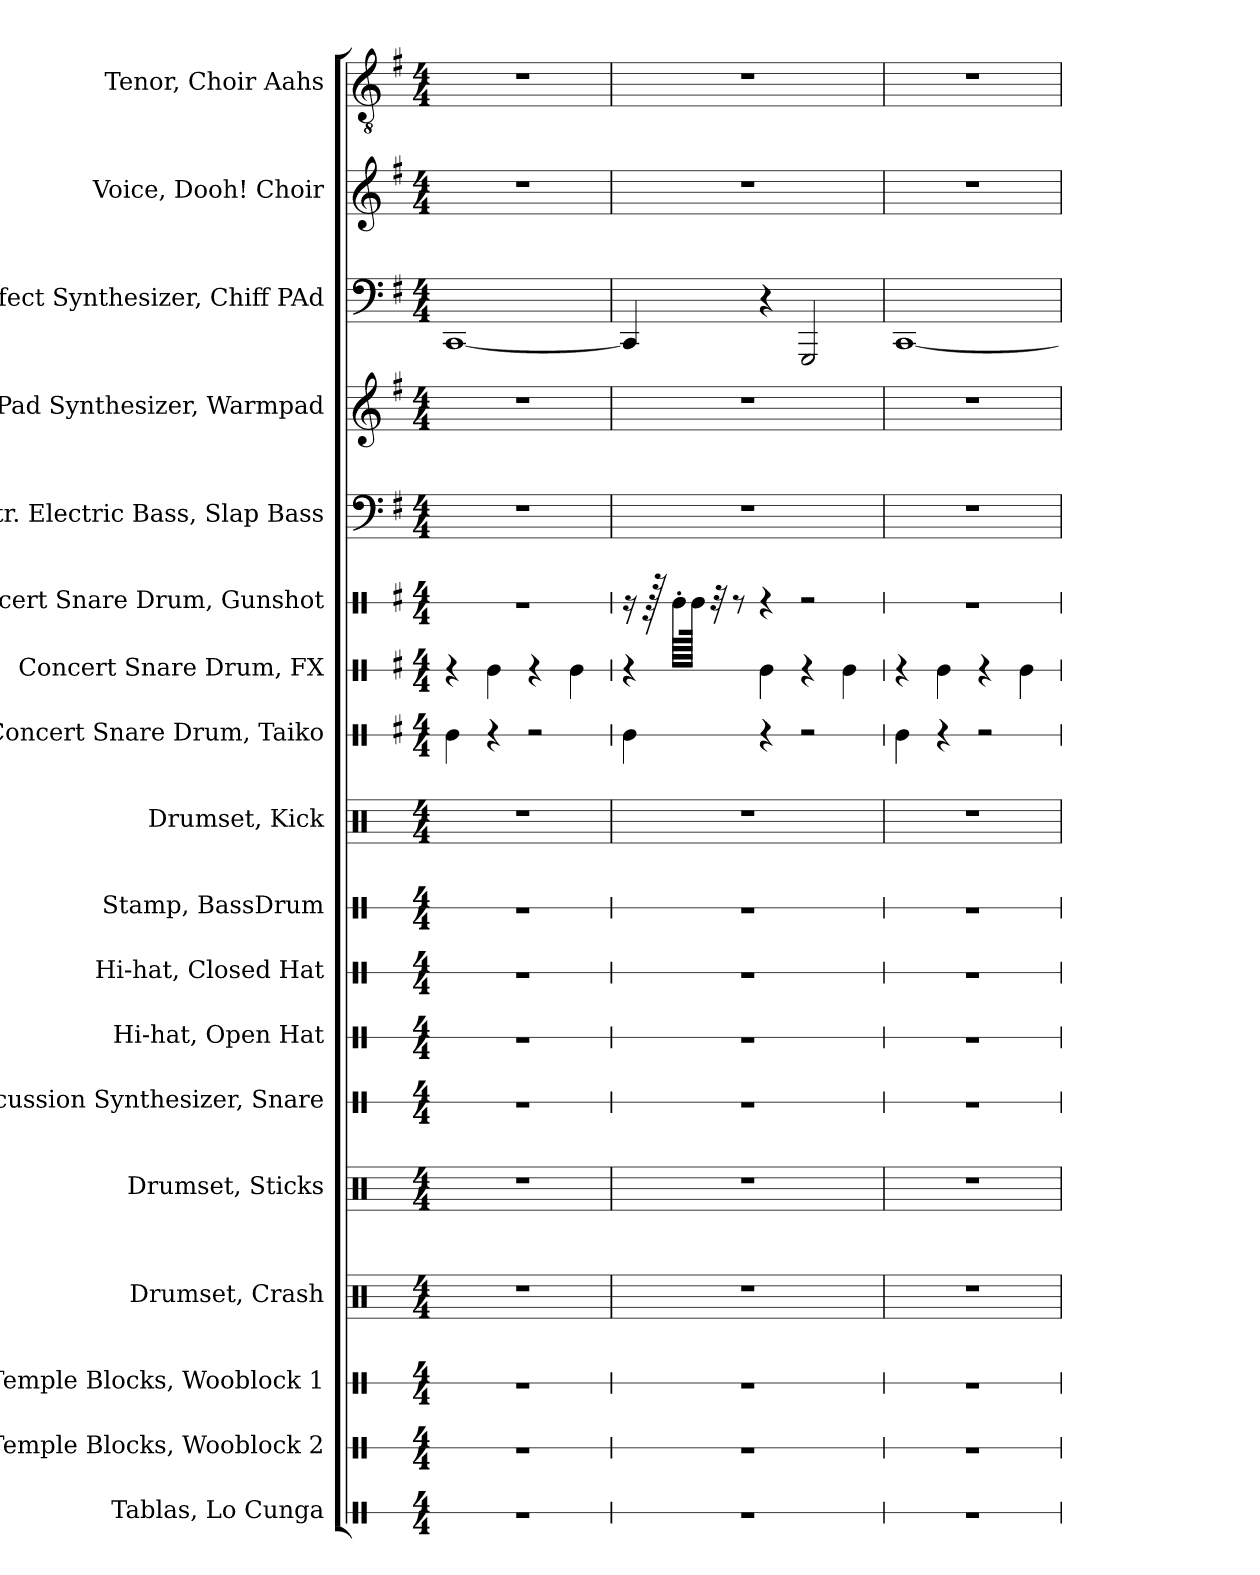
**kern	**kern	**kern	**kern	**kern	**kern	**kern	**kern	**kern	**kern	**kern	**kern	**kern	**kern	**kern	**kern	**kern	**kern
*part18	*part17	*part16	*part15	*part14	*part13	*part12	*part11	*part10	*part9	*part8	*part7	*part6	*part5	*part4	*part3	*part2	*part1
*staff18	*staff17	*staff16	*staff15	*staff14	*staff13	*staff12	*staff11	*staff10	*staff9	*staff8	*staff7	*staff6	*staff5	*staff4	*staff3	*staff2	*staff1
*I"Tablas, Lo Cunga	*I"Temple Blocks, Wooblock 2	*I"Temple Blocks, Wooblock 1	*I"Drumset, Crash	*I"Drumset, Sticks	*I"Percussion Synthesizer, Snare	*I"Hi-hat, Open Hat	*I"Hi-hat, Closed Hat	*I"Stamp, BassDrum	*I"Drumset, Kick	*I"Concert Snare Drum, Taiko	*I"Concert Snare Drum, FX	*I"Concert Snare Drum, Gunshot	*I"5-str. Electric Bass, Slap Bass	*I"Pad Synthesizer, Warmpad	*I"Effect Synthesizer, Chiff PAd	*I"Voice, Dooh! Choir	*I"Tenor, Choir Aahs
*I'Tbs.	*I'Tmp. Bl.	*I'Tmp. Bl.	*I'D. Set	*I'D. Set	*I'Perc. Syn.	*I'Hi-hat	*I'Hi-hat	*I'Sta.	*I'D. Set	*I'Con. Sn.	*I'Con. Sn.	*I'Con. Sn.	*I'El. B.	*I'Synth.	*I'Synth.	*I'Vo.	*I'T.
*stria1	*stria1	*stria1	*	*	*stria1	*stria1	*stria1	*stria1	*	*stria1	*stria1	*stria1	*	*	*	*	*
*clefX	*clefX	*clefX	*clefX	*clefX	*clefX	*clefX	*clefX	*clefX	*clefX	*clefX	*clefX	*clefX	*clefF4	*clefG2	*clefF4	*clefG2	*clefGv2
*	*	*	*	*	*	*	*	*	*	*	*	*	*ITrd7c12	*	*	*	*
*k[]	*k[]	*k[]	*k[]	*k[]	*k[]	*k[]	*k[]	*k[]	*k[]	*k[f#]	*k[f#]	*k[f#]	*k[f#]	*k[f#]	*k[f#]	*k[f#]	*k[f#]
*M4/4	*M4/4	*M4/4	*M4/4	*M4/4	*M4/4	*M4/4	*M4/4	*M4/4	*M4/4	*M4/4	*M4/4	*M4/4	*M4/4	*M4/4	*M4/4	*M4/4	*M4/4
*MM75	*MM75	*MM75	*MM75	*MM75	*MM75	*MM75	*MM75	*MM75	*MM75	*MM75	*MM75	*MM75	*MM75	*MM75	*MM75	*MM75	*MM75
=1	=1	=1	=1	=1	=1	=1	=1	=1	=1	=1	=1	=1	=1	=1	=1	=1	=1
1r	1r	1r	1r	1r	1r	1r	1r	1r	1r	4Re\	4r	1r	1r	1r	[1CC	1r	1r
.	.	.	.	.	.	.	.	.	.	4r	4Re\	.	.	.	.	.	.
.	.	.	.	.	.	.	.	.	.	2r	4r	.	.	.	.	.	.
.	.	.	.	.	.	.	.	.	.	.	4Re\	.	.	.	.	.	.
=2	=2	=2	=2	=2	=2	=2	=2	=2	=2	=2	=2	=2	=2	=2	=2	=2	=2
1r	1r	1r	1r	1r	1r	1r	1r	1r	1r	4Re\	4r	16r	1r	1r	4CC/]	1r	1r
.	.	.	.	.	.	.	.	.	.	.	.	128r	.	.	.	.	.
.	.	.	.	.	.	.	.	.	.	.	.	64Re'\LLLL	.	.	.	.	.
.	.	.	.	.	.	.	.	.	.	.	.	128Re\JJJJk	.	.	.	.	.
.	.	.	.	.	.	.	.	.	.	.	.	32r	.	.	.	.	.
.	.	.	.	.	.	.	.	.	.	.	.	8r	.	.	.	.	.
.	.	.	.	.	.	.	.	.	.	4r	4Re\	4r	.	.	4r	.	.
.	.	.	.	.	.	.	.	.	.	2r	4r	2r	.	.	2GGG/	.	.
.	.	.	.	.	.	.	.	.	.	.	4Re\	.	.	.	.	.	.
=3	=3	=3	=3	=3	=3	=3	=3	=3	=3	=3	=3	=3	=3	=3	=3	=3	=3
1r	1r	1r	1r	1r	1r	1r	1r	1r	1r	4Re\	4r	1r	1r	1r	[1CC	1r	1r
.	.	.	.	.	.	.	.	.	.	4r	4Re\	.	.	.	.	.	.
.	.	.	.	.	.	.	.	.	.	2r	4r	.	.	.	.	.	.
.	.	.	.	.	.	.	.	.	.	.	4Re\	.	.	.	.	.	.
=	=	=	=	=	=	=	=	=	=	=	=	=	=	=	=	=	=
*-	*-	*-	*-	*-	*-	*-	*-	*-	*-	*-	*-	*-	*-	*-	*-	*-	*-
